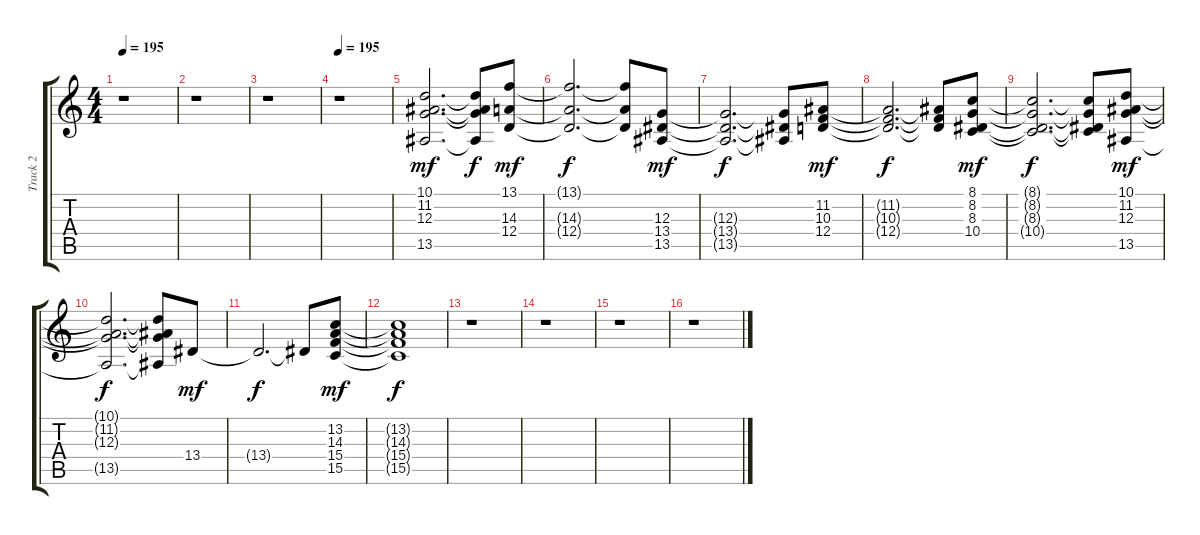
\track ("Track 2" "Track 2") {instrument choiraahs}
\staff {score tabs}
\tuning (E4 B3 G3 D3 A2 E2) {hide}
\ts (4 4)
\tempo 195
\clef g2
\ks c
r.1{dy mp} |
r.1 |
r.1 |
\tempo 195
r.1 |
(10.1 11.2 12.3 13.5).2{d dy mf} (10.1{t} 11.2{t} 12.3{t} 13.5{t}).8{dy f} (13.1 14.3 12.4).8{dy mf} |
(13.1{t} 14.3{t} 12.4{t}).2{d dy f} (13.1{t} 14.3{t} 12.4{t}).8 (12.3 13.4 13.5).8{dy mf} |
(12.3{t} 13.4{t} 13.5{t}).2{d dy f} (12.3{t} 13.4{t} 13.5{t}).8 (11.2 10.3 12.4).8{dy mf} |
(11.2{t} 10.3{t} 12.4{t}).2{d dy f} (11.2{t} 10.3{t} 12.4{t}).8 (8.1 8.2 8.3 10.4).8{dy mf} |
(8.1{t} 8.2{t} 8.3{t} 10.4{t}).2{d dy f} (8.1{t} 8.2{t} 8.3{t} 10.4{t}).8 (10.1 11.2 12.3 13.5).8{dy mf} |
(10.1{t} 11.2{t} 12.3{t} 13.5{t}).2{d dy f} (10.1{t} 11.2{t} 12.3{t} 13.5{t}).8 13.4.8{dy mf} |
13.4{t}.2{d dy f} 13.4{t}.8 (13.2 14.3 15.4 15.5).8{dy mf} |
(13.2{t} 14.3{t} 15.4{t} 15.5{t}).1{dy f} |
r.1 |
r.1 |
r.1 |
r.1
